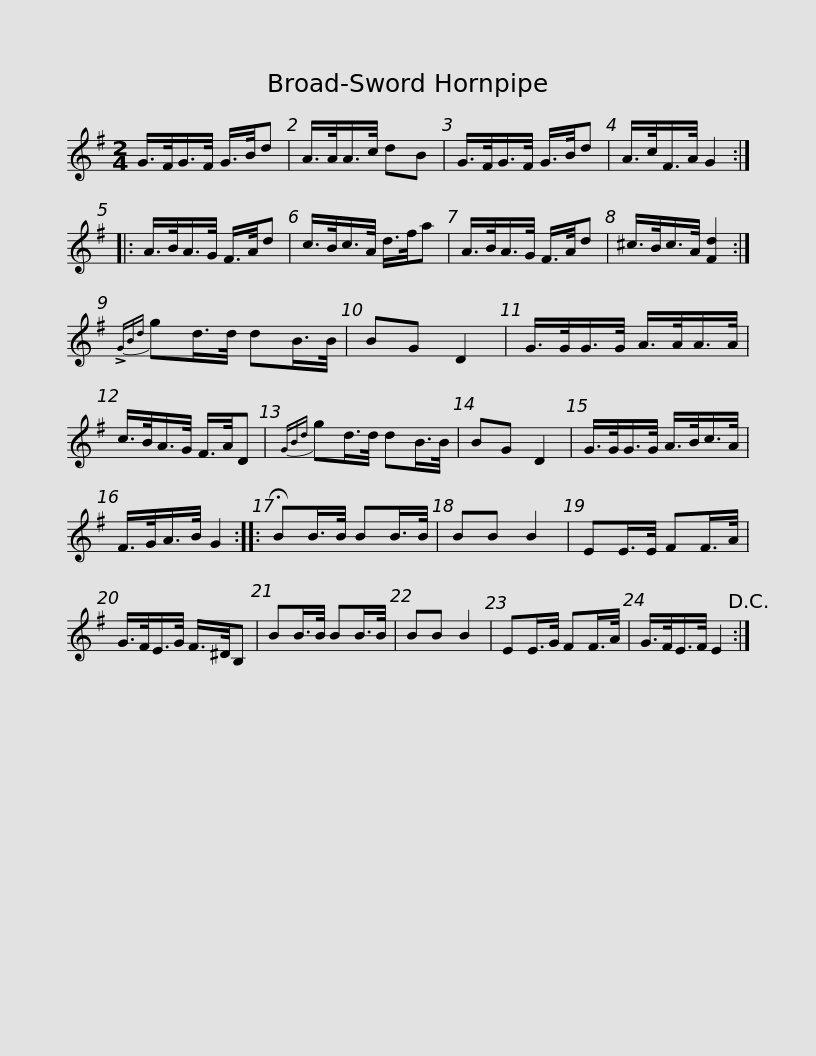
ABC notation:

X:1
L:1/8
M:2/4
I:linebreak $
K:G
V:1 treble
V:1
 G/>F/G/>F/ G/>B/d | A/>A/A/>c/ dB | G/>F/G/>F/ G/>B/d | A/>c/F/>A/ G2 :: A/>B/A/>G/ F/>A/d | %5
 c/>B/c/>A/ d/>f/a |$ A/>B/A/>G/ F/>A/d | ^c/>B/c/>A/ [Fd]2 :|{!>!GBd} gd/>d/ dB/>B/ | BG D2 | %10
 G/>G/G/>G/ A/>A/A/>A/ | c/>B/A/>G/ F/>A/D |${GBd} gd/>d/ dB/>B/ | BG D2 | G/>G/G/>G/ A/>B/c/>A/ | %15
 F/>G/A/>B/ G2 :: !fermata!BB/>B/ BB/>B/ | BB B2 | EE/>E/ FF/>A/ |$ G/>F/E/>G/ F/>^D/B, | %20
 BB/>B/ BB/>B/ | BB B2 | EE/>G/ FF/>A/ | G/>F/E/>F/ E2!D.C.! :| %24
